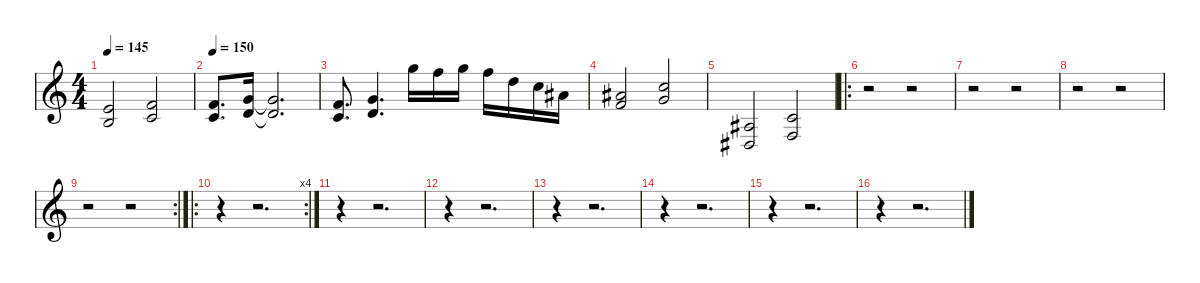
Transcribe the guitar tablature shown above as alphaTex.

\defaultSystemsLayout 4
\hideDynamics
\bracketExtendMode nobrackets
\singleTrackTrackNamePolicy hidden
\multiTrackTrackNamePolicy hidden
\firstSystemTrackNameMode fullname
\otherSystemsTrackNameOrientation horizontal
\track ("Keyboard" "el.pno.") {instrument distortionguitar}
\staff {score}
\tuning (E4 B3 G3 D3 A2 E2)
\displaytranspose 0
\ts (4 4)
\tempo 145
\clef g2
\ks c
(9.3 9.4).2{dy f beam Up} (10.3 10.4).2{beam Up} |
\tempo 150
(10.3 10.4).8{d beam Up} (12.3 12.4).16{beam Up} (12.3{t} 12.4{t}).2{d beam Up} |
(10.3 10.4).8{d beam Up} (12.3 12.4).4{d beam Up} 15.1.16{beam Down} 13.1.16{beam Down} 15.1.16{beam Down} 13.1.16{beam Down} 15.2.16{beam Down} 13.2.16{beam Down} 15.3{acc #}.16{beam Down} |
(15.3{acc #} 15.4).2{beam Up} (17.3 17.4).2{beam Up} |
(13.5{acc #} 11.6{acc #}).2{beam Up} (15.5 13.6).2{beam Up} |
\ro
r.2{beam Down} r.2{beam Down} |
r.2{beam Down} r.2{beam Down} |
r.2{beam Down} r.2{beam Down} |
\rc 2
r.2{beam Down} r.2{beam Down} |
\ro
\rc 4
\tempo (145 hide)
r.4{beam Down} r.2{d beam Down} |
r.4{beam Down} r.2{d beam Down} |
r.4{beam Down} r.2{d beam Down} |
r.4{beam Down} r.2{d beam Down} |
r.4{beam Down} r.2{d beam Down} |
r.4{beam Down} r.2{d beam Down} |
r.4{beam Down} r.2{d beam Down}
